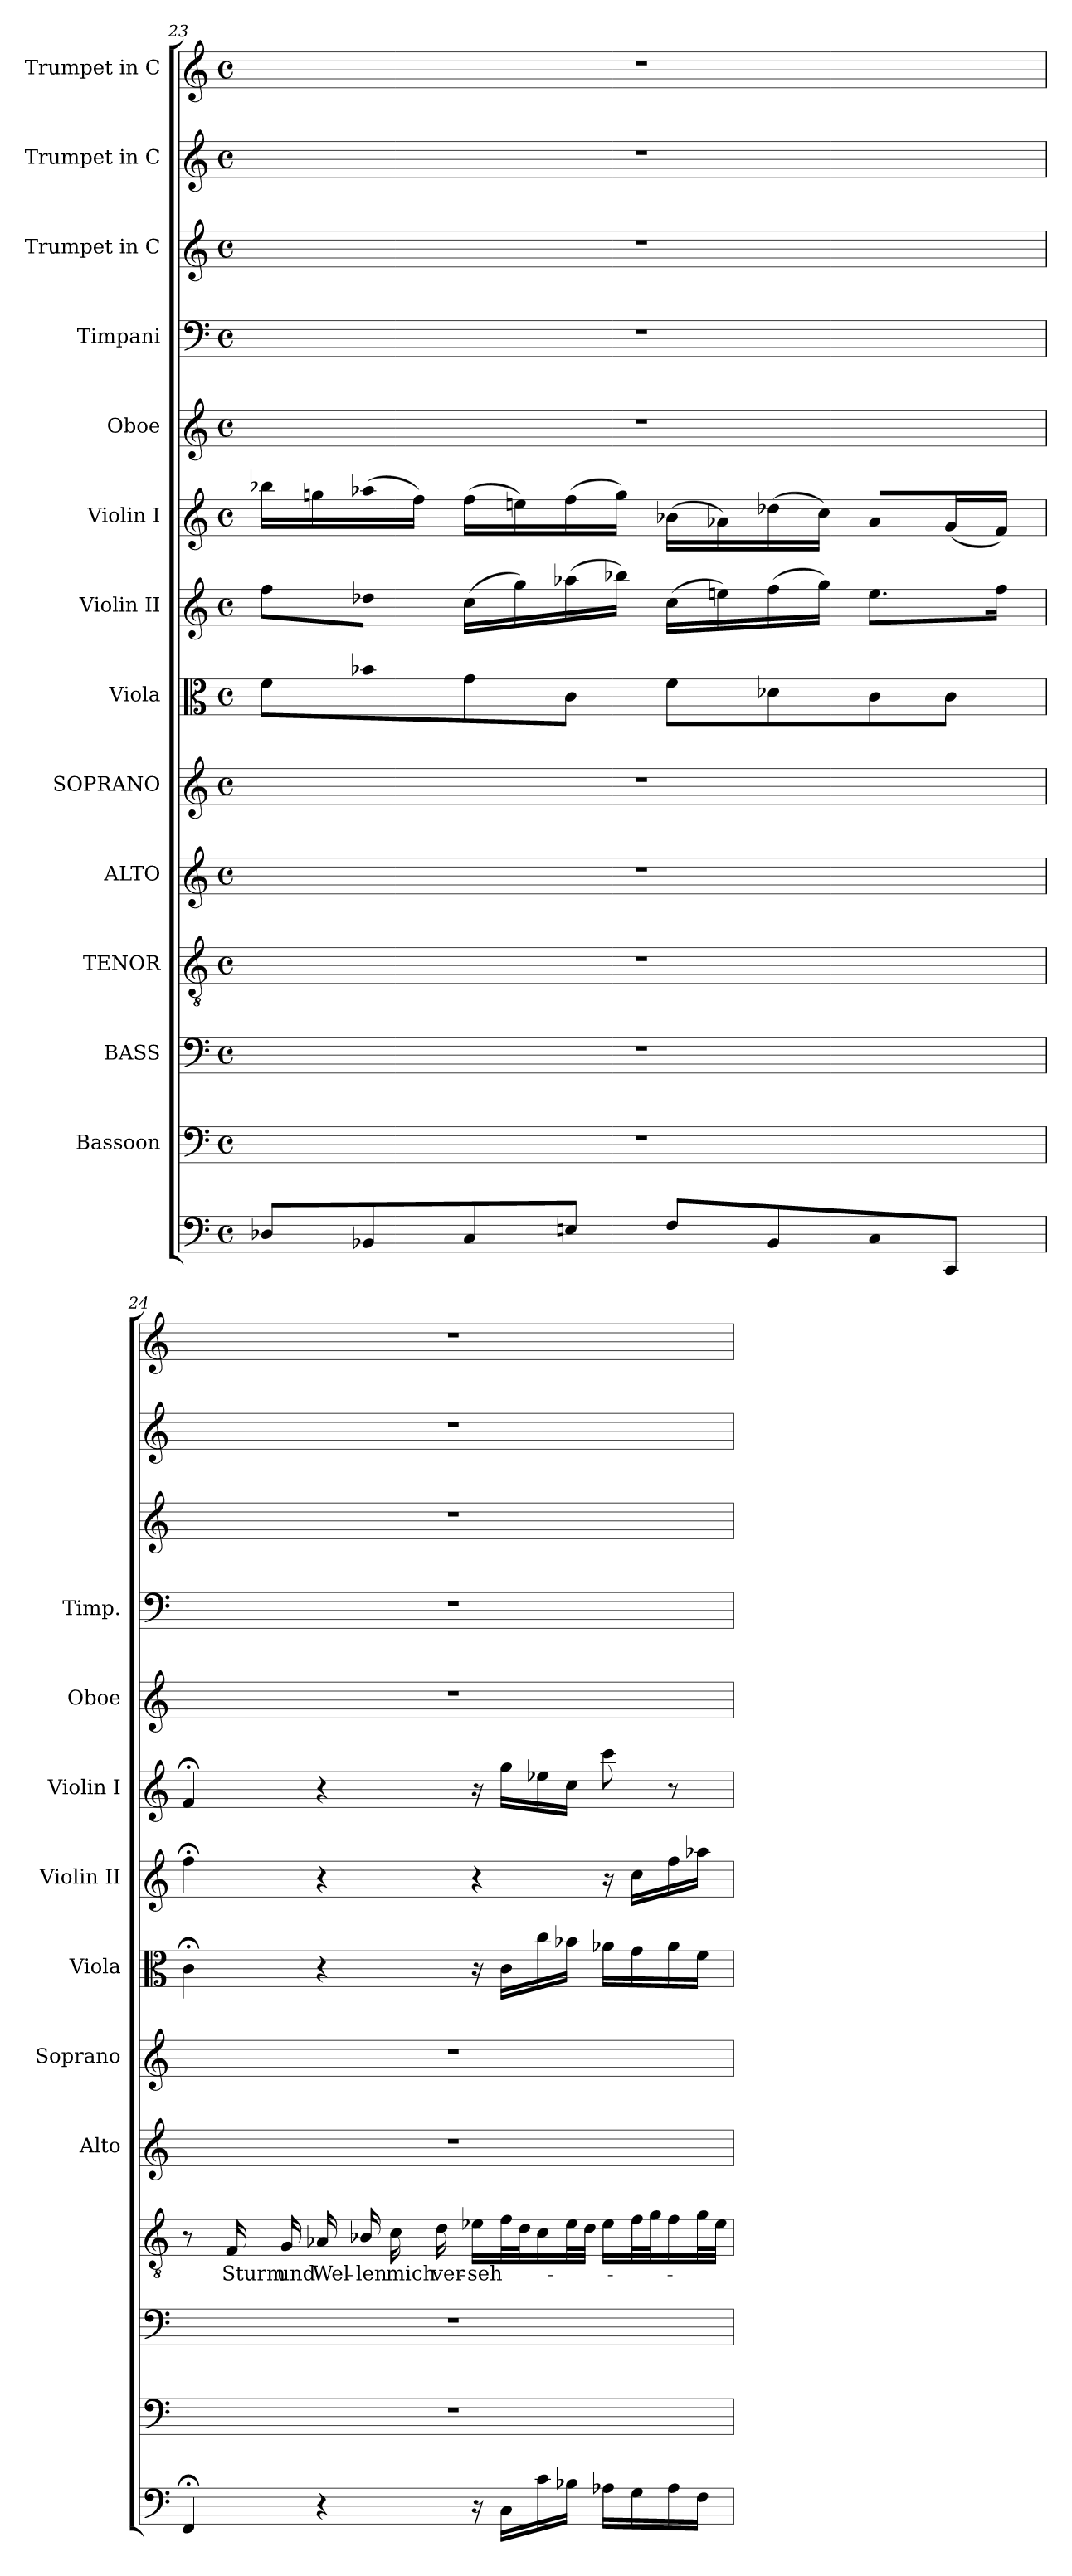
**kern	**kern	**kern	**kern	**text	**kern	**kern	**kern	**kern	**kern	**kern	**kern	**kern	**kern	**kern
*part14	*part13	*part12	*part11	*part11	*part10	*part9	*part8	*part7	*part6	*part5	*part4	*part3	*part2	*part1
*staff14	*staff13	*staff12	*staff11	*staff11	*staff10	*staff9	*staff8	*staff7	*staff6	*staff5	*staff4	*staff3	*staff2	*staff1
*	*I"Bassoon	*I"BASS	*I"TENOR	*	*I"ALTO	*I"SOPRANO	*I"Viola	*I"Violin II	*I"Violin I	*I"Oboe	*I"Timpani	*I"Trumpet in C	*I"Trumpet in C	*I"Trumpet in C
*	*	*	*	*	*I'Alto	*I'Soprano	*I'Viola	*I'Violin II	*I'Violin I	*I'Oboe	*I'Timp.	*	*	*
*clefF4	*clefF4	*clefF4	*clefGv2	*	*clefG2	*clefG2	*clefC3	*clefG2	*clefG2	*clefG2	*clefF4	*clefG2	*clefG2	*clefG2
*	*	*	*ITrd7c12	*	*	*	*	*	*	*	*	*	*	*
*k[]	*k[]	*k[]	*k[]	*	*k[]	*k[]	*k[]	*k[]	*k[]	*k[]	*k[]	*k[]	*k[]	*k[]
*C:	*C:	*C:	*C:	*	*C:	*C:	*C:	*C:	*C:	*C:	*C:	*C:	*C:	*C:
*M4/4	*M4/4	*M4/4	*M4/4	*	*M4/4	*M4/4	*M4/4	*M4/4	*M4/4	*M4/4	*M4/4	*M4/4	*M4/4	*M4/4
*met(c)	*met(c)	*met(c)	*met(c)	*	*met(c)	*met(c)	*met(c)	*met(c)	*met(c)	*met(c)	*met(c)	*met(c)	*met(c)	*met(c)
=23	=23	=23	=23	=23	=23	=23	=23	=23	=23	=23	=23	=23	=23	=23
8D-Xi/L	1r	1r	1r	.	1r	1r	8fi\L	8ffi\L	16bb-i\LL	1r	1r	1r	1r	1r
.	.	.	.	.	.	.	.	.	16ggni\	.	.	.	.	.
8BB-i/	.	.	.	.	.	.	8b-i\	8dd-Xi\J	(16aa-Xi\	.	.	.	.	.
.	.	.	.	.	.	.	.	.	16ffi\JJ)	.	.	.	.	.
8Ci/	.	.	.	.	.	.	8gi\	(16cci\LL	(16ffi\LL	.	.	.	.	.
.	.	.	.	.	.	.	.	16ggi\)	16eeni\)	.	.	.	.	.
8Eni/J	.	.	.	.	.	.	8ci\J	(16aa-Xi\	(16ffi\	.	.	.	.	.
.	.	.	.	.	.	.	.	16bb-i\JJ)	16ggi\JJ)	.	.	.	.	.
8Fi/L	.	.	.	.	.	.	8fi\L	(16cci\LL	(16b-i\LL	.	.	.	.	.
.	.	.	.	.	.	.	.	16eeni\)	16a-Xi\)	.	.	.	.	.
8BB-i/	.	.	.	.	.	.	8d-Xi\	(16ffi\	(16dd-Xi\	.	.	.	.	.
.	.	.	.	.	.	.	.	16ggi\JJ)	16cci\JJ)	.	.	.	.	.
8Ci/	.	.	.	.	.	.	8ci\	8.eei\L	8a-i/L	.	.	.	.	.
8CCi/J	.	.	.	.	.	.	8ci\J	.	(16gi/L	.	.	.	.	.
.	.	.	.	.	.	.	.	16ffi\Jk	16fi/JJ)	.	.	.	.	.
=24	=24	=24	=24	=24	=24	=24	=24	=24	=24	=24	=24	=24	=24	=24
4FF;i/	1r	1r	8r	.	1r	1r	4c;i\	4ff;i\	4f;i/	1r	1r	1r	1r	1r
!	!	!	!	!LO:LY:b:color=#000000	!	!	!	!	!	!	!	!	!	!
.	.	.	16FFi/	Sturm	.	.	.	.	.	.	.	.	.	.
!	!	!	!	!LO:LY:b:color=#000000	!	!	!	!	!	!	!	!	!	!
.	.	.	16GGi/	und	.	.	.	.	.	.	.	.	.	.
!	!	!	!	!LO:LY:b:color=#000000	!	!	!	!	!	!	!	!	!	!
4r	.	.	16AA-Xi/	Wel-	.	.	4r	4r	4r	.	.	.	.	.
!	!	!	!	!LO:LY:b:color=#000000	!	!	!	!	!	!	!	!	!	!
.	.	.	16BB-i/	-len	.	.	.	.	.	.	.	.	.	.
!	!	!	!	!LO:LY:b:color=#000000	!	!	!	!	!	!	!	!	!	!
.	.	.	16Ci\	mich	.	.	.	.	.	.	.	.	.	.
!	!	!	!	!LO:LY:b:color=#000000	!	!	!	!	!	!	!	!	!	!
.	.	.	16Di\	ver-	.	.	.	.	.	.	.	.	.	.
!	!	!	!	!LO:LY:b:color=#000000	!	!	!	!	!	!	!	!	!	!
16r	.	.	16E-i\LL	-seh-	.	.	16r	4r	16r	.	.	.	.	.
16Ci\LL	.	.	32Fi\L	.	.	.	16ci\LL	.	16ggi\LL	.	.	.	.	.
.	.	.	32Di\J	.	.	.	.	.	.	.	.	.	.	.
16ci\	.	.	16Ci\	.	.	.	16cci\	.	16ee-i\	.	.	.	.	.
16B-i\JJ	.	.	32E-i\L	.	.	.	16b-i\JJ	.	16cci\JJ	.	.	.	.	.
.	.	.	32Di\JJJ	.	.	.	.	.	.	.	.	.	.	.
16A-Xi\LL	.	.	16E-i\LL	.	.	.	16a-Xi\LL	16r	8ccci\	.	.	.	.	.
16Gi\	.	.	32Fi\L	.	.	.	16gi\	16cci\LL	.	.	.	.	.	.
.	.	.	32Gi\J	.	.	.	.	.	.	.	.	.	.	.
16A-i\	.	.	16Fi\	.	.	.	16a-i\	16ffi\	8r	.	.	.	.	.
16Fi\JJ	.	.	32Gi\L	.	.	.	16fi\JJ	16aa-Xi\JJ	.	.	.	.	.	.
.	.	.	32E-i\JJJ	.	.	.	.	.	.	.	.	.	.	.
=	=	=	=	=	=	=	=	=	=	=	=	=	=	=
*-	*-	*-	*-	*-	*-	*-	*-	*-	*-	*-	*-	*-	*-	*-
